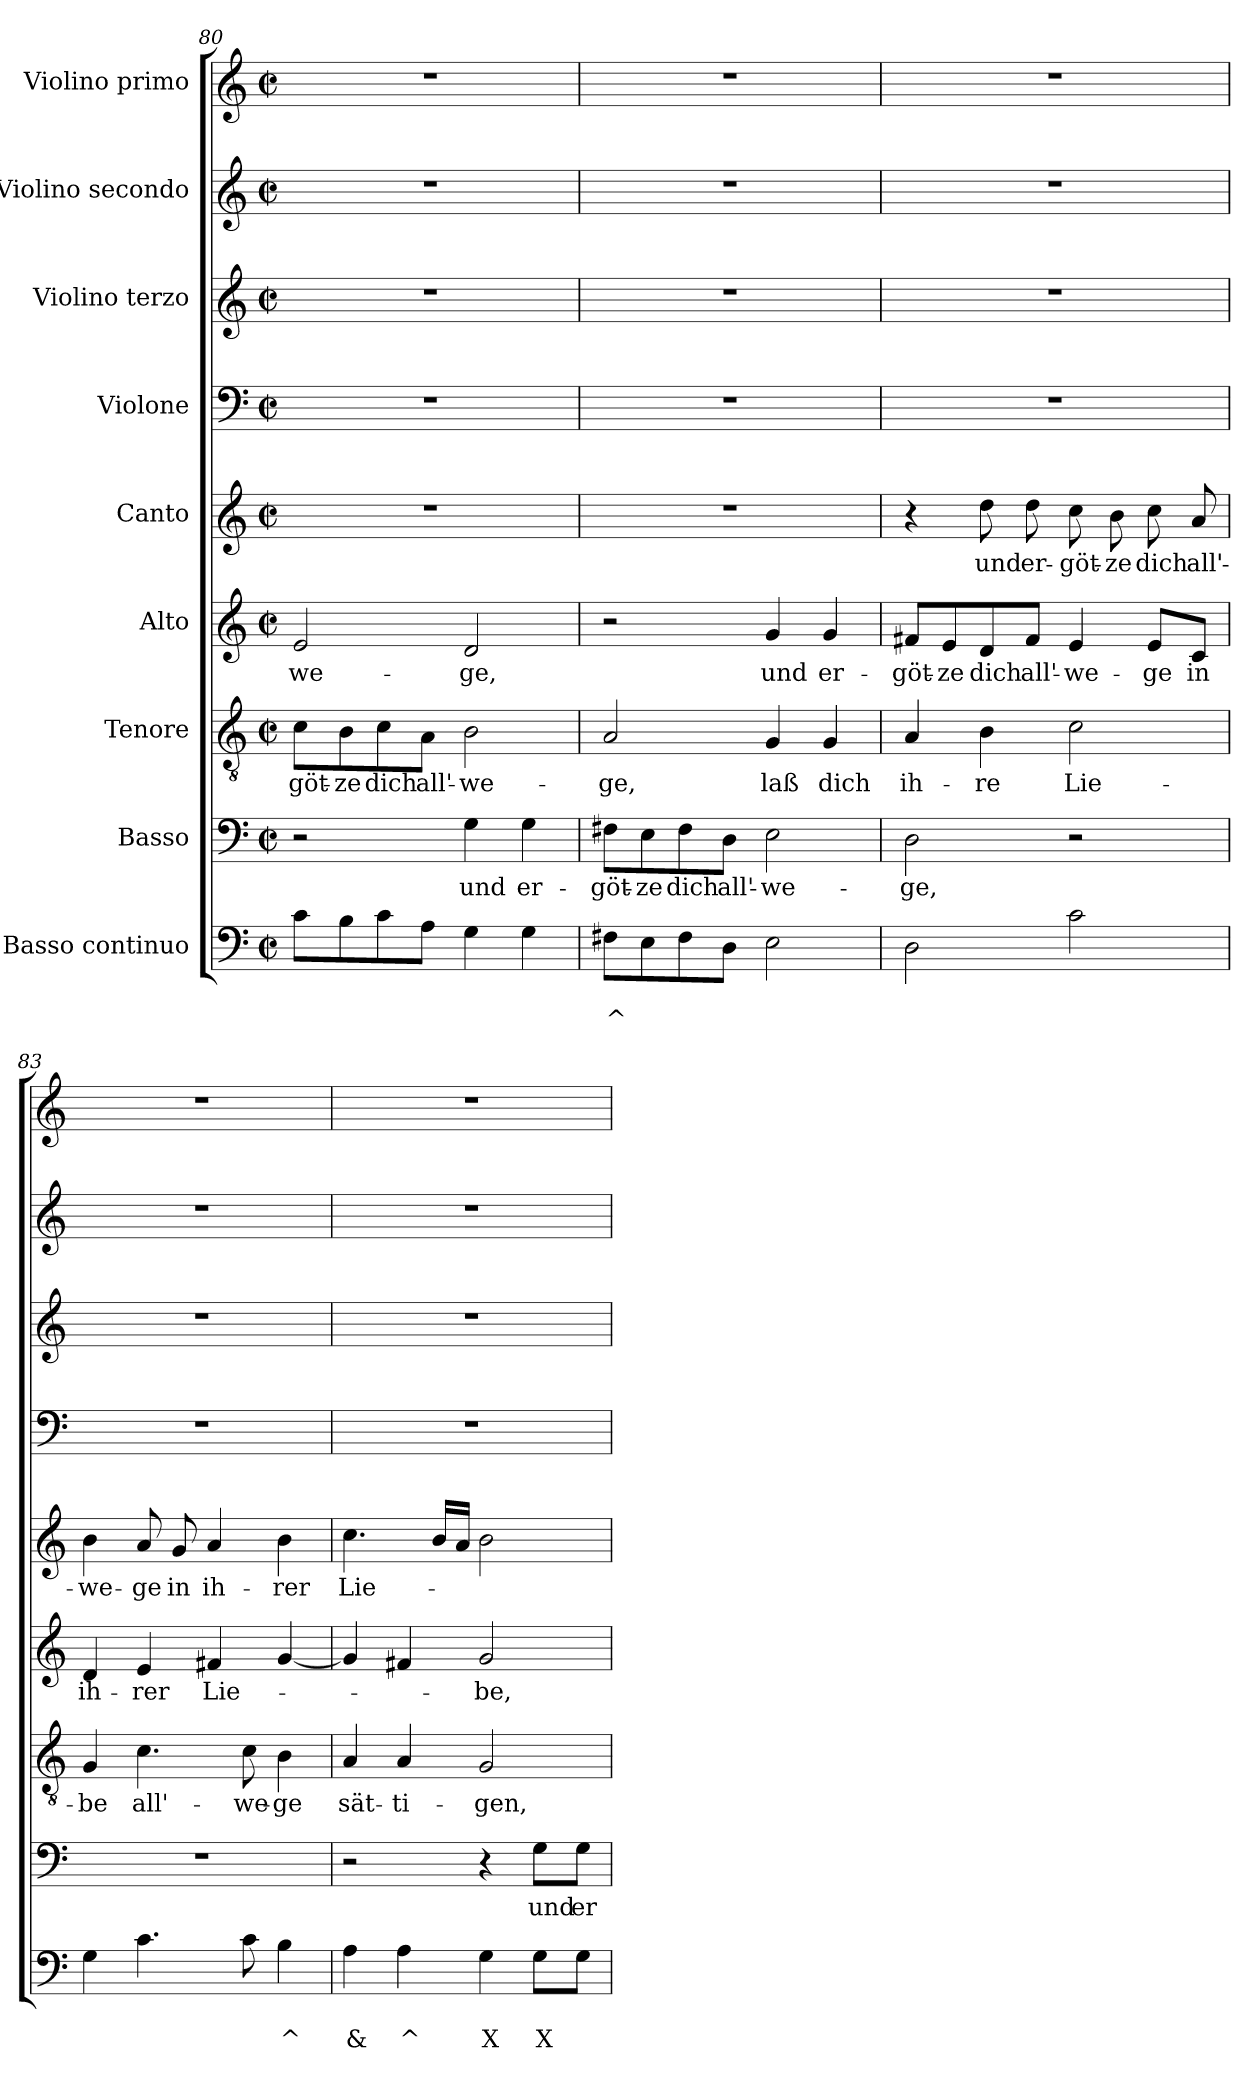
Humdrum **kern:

**kern	**text	**text	**kern	**text	**kern	**text	**kern	**text	**kern	**text	**kern	**kern	**kern	**kern
*part9	*part9	*part9	*part8	*part8	*part7	*part7	*part6	*part6	*part5	*part5	*part4	*part3	*part2	*part1
*staff9	*staff9	*staff9	*staff8	*staff8	*staff7	*staff7	*staff6	*staff6	*staff5	*staff5	*staff4	*staff3	*staff2	*staff1
*I"Basso continuo	*	*	*I"Basso	*	*I"Tenore	*	*I"Alto	*	*I"Canto	*	*I"Violone	*I"Violino terzo	*I"Violino secondo	*I"Violino primo
*clefF4	*	*	*clefF4	*	*clefGv2	*	*clefG2	*	*clefG2	*	*clefF4	*clefG2	*clefG2	*clefG2
*k[]	*	*	*k[]	*	*k[]	*	*k[]	*	*k[]	*	*k[]	*k[]	*k[]	*k[]
*C:	*	*	*C:	*	*C:	*	*C:	*	*C:	*	*C:	*C:	*C:	*C:
*M2/2	*	*	*M2/2	*	*M2/2	*	*M2/2	*	*M2/2	*	*M2/2	*M2/2	*M2/2	*M2/2
*met(c|)	*	*	*met(c|)	*	*met(c|)	*	*met(c|)	*	*met(c|)	*	*met(c|)	*met(c|)	*met(c|)	*met(c|)
=80	=80	=80	=80	=80	=80	=80	=80	=80	=80	=80	=80	=80	=80	=80
!	!	!	!	!	!	!LO:LY:b	!	!LO:LY:b	!	!	!	!	!	!
8c\L	.	.	2r	.	8c\L	-göt-	2e/	-we-	1r	.	1r	1r	1r	1r
!	!	!	!	!	!	!LO:LY:b	!	!	!	!	!	!	!	!
8B\	.	.	.	.	8B\	-ze	.	.	.	.	.	.	.	.
!	!	!	!	!	!	!LO:LY:b	!	!	!	!	!	!	!	!
8c\	.	.	.	.	8c\	dich	.	.	.	.	.	.	.	.
!	!	!	!	!	!	!LO:LY:b	!	!	!	!	!	!	!	!
8A\J	.	.	.	.	8A\J	all'-	.	.	.	.	.	.	.	.
!	!	!	!	!LO:LY:b	!	!LO:LY:b	!	!LO:LY:b	!	!	!	!	!	!
4G\	.	.	4G\	und	2B\	-we-	2d/	-ge,	.	.	.	.	.	.
!	!	!	!	!LO:LY:b	!	!	!	!	!	!	!	!	!	!
4G\	.	.	4G\	er-	.	.	.	.	.	.	.	.	.	.
=81	=81	=81	=81	=81	=81	=81	=81	=81	=81	=81	=81	=81	=81	=81
!	!	!LO:LY:b	!	!LO:LY:b	!	!LO:LY:b	!	!	!	!	!	!	!	!
8F#X\L	.	^	8F#X\L	-göt-	2A/	-ge,	2r	.	1r	.	1r	1r	1r	1r
!	!	!	!	!LO:LY:b	!	!	!	!	!	!	!	!	!	!
8E\	.	.	8E\	-ze	.	.	.	.	.	.	.	.	.	.
!	!	!	!	!LO:LY:b	!	!	!	!	!	!	!	!	!	!
8F#\	.	.	8F#\	dich	.	.	.	.	.	.	.	.	.	.
!	!	!	!	!LO:LY:b	!	!	!	!	!	!	!	!	!	!
8D\J	.	.	8D\J	all'-	.	.	.	.	.	.	.	.	.	.
!	!	!	!	!LO:LY:b	!	!LO:LY:b	!	!LO:LY:b	!	!	!	!	!	!
2E\	.	.	2E\	-we-	4G/	laß	4g/	und	.	.	.	.	.	.
!	!	!	!	!	!	!LO:LY:b	!	!LO:LY:b	!	!	!	!	!	!
.	.	.	.	.	4G/	dich	4g/	er-	.	.	.	.	.	.
=82	=82	=82	=82	=82	=82	=82	=82	=82	=82	=82	=82	=82	=82	=82
!	!	!	!	!LO:LY:b	!	!LO:LY:b	!	!LO:LY:b	!	!	!	!	!	!
2D\	.	.	2D\	-ge,	4A/	ih-	8f#X/L	-göt-	4r	.	1r	1r	1r	1r
!	!	!	!	!	!	!	!	!LO:LY:b	!	!	!	!	!	!
.	.	.	.	.	.	.	8e/	-ze	.	.	.	.	.	.
!	!	!	!	!	!	!LO:LY:b	!	!LO:LY:b	!	!LO:LY:b	!	!	!	!
.	.	.	.	.	4B\	-re	8d/	dich	8dd\	und	.	.	.	.
!	!	!	!	!	!	!	!	!LO:LY:b	!	!LO:LY:b	!	!	!	!
.	.	.	.	.	.	.	8f#/J	all'-	8dd\	er-	.	.	.	.
!	!	!	!	!	!	!LO:LY:b	!	!LO:LY:b	!	!LO:LY:b	!	!	!	!
2c\	.	.	2r	.	2c\	Lie-	4e/	-we-	8cc\	-göt-	.	.	.	.
!	!	!	!	!	!	!	!	!	!	!LO:LY:b	!	!	!	!
.	.	.	.	.	.	.	.	.	8b\	-ze	.	.	.	.
!	!	!	!	!	!	!	!	!LO:LY:b	!	!LO:LY:b	!	!	!	!
.	.	.	.	.	.	.	8e/L	-ge	8cc\	dich	.	.	.	.
!	!	!	!	!	!	!	!	!LO:LY:b	!	!LO:LY:b	!	!	!	!
.	.	.	.	.	.	.	8c/J	in	8a/	all'-	.	.	.	.
!!LO:LB:g=z
=83	=83	=83	=83	=83	=83	=83	=83	=83	=83	=83	=83	=83	=83	=83
!	!	!	!	!	!	!LO:LY:b	!	!LO:LY:b	!	!LO:LY:b	!	!	!	!
4G\	.	.	1r	.	4G/	-be	4d/	ih-	4b\	-we-	1r	1r	1r	1r
!	!	!	!	!	!	!LO:LY:b	!	!LO:LY:b	!	!LO:LY:b	!	!	!	!
4.c\	.	.	.	.	4.c\	all'-	4e/	-rer	8a/	-ge	.	.	.	.
!	!	!	!	!	!	!	!	!	!	!LO:LY:b	!	!	!	!
.	.	.	.	.	.	.	.	.	8g/	in	.	.	.	.
!	!	!	!	!	!	!	!	!LO:LY:b	!	!LO:LY:b	!	!	!	!
.	.	.	.	.	.	.	4f#X/	Lie-	4a/	ih-	.	.	.	.
!	!	!	!	!	!	!LO:LY:b	!	!	!	!	!	!	!	!
8c\	.	.	.	.	8c\	-we-	.	.	.	.	.	.	.	.
!	!	!LO:LY:b	!	!	!	!LO:LY:b	!	!	!	!LO:LY:b	!	!	!	!
4B\	.	^	.	.	4B\	-ge	[4g/	.	4b\	-rer	.	.	.	.
=84	=84	=84	=84	=84	=84	=84	=84	=84	=84	=84	=84	=84	=84	=84
!	!	!LO:LY:b	!	!	!	!LO:LY:b	!	!	!	!LO:LY:b	!	!	!	!
4A\	.	&	2r	.	4A/	sät-	4g/]	.	4.cc\	Lie-	1r	1r	1r	1r
!	!	!LO:LY:b	!	!	!	!LO:LY:b	!	!	!	!	!	!	!	!
4A\	.	^	.	.	4A/	-ti-	4f#X/	.	.	.	.	.	.	.
.	.	.	.	.	.	.	.	.	16b/LL	.	.	.	.	.
.	.	.	.	.	.	.	.	.	16a/JJ	.	.	.	.	.
!	!	!LO:LY:b	!	!	!	!LO:LY:b	!	!LO:LY:b	!	!	!	!	!	!
4G\	.	X	4r	.	2G/	-gen,	2g/	-be,	2b\	.	.	.	.	.
!	!	!LO:LY:b	!	!LO:LY:b	!	!	!	!	!	!	!	!	!	!
8G\L	.	X	8G\L	und	.	.	.	.	.	.	.	.	.	.
!	!	!	!	!LO:LY:b	!	!	!	!	!	!	!	!	!	!
8G\J	.	.	8G\J	er-	.	.	.	.	.	.	.	.	.	.
=	=	=	=	=	=	=	=	=	=	=	=	=	=	=
*-	*-	*-	*-	*-	*-	*-	*-	*-	*-	*-	*-	*-	*-	*-
